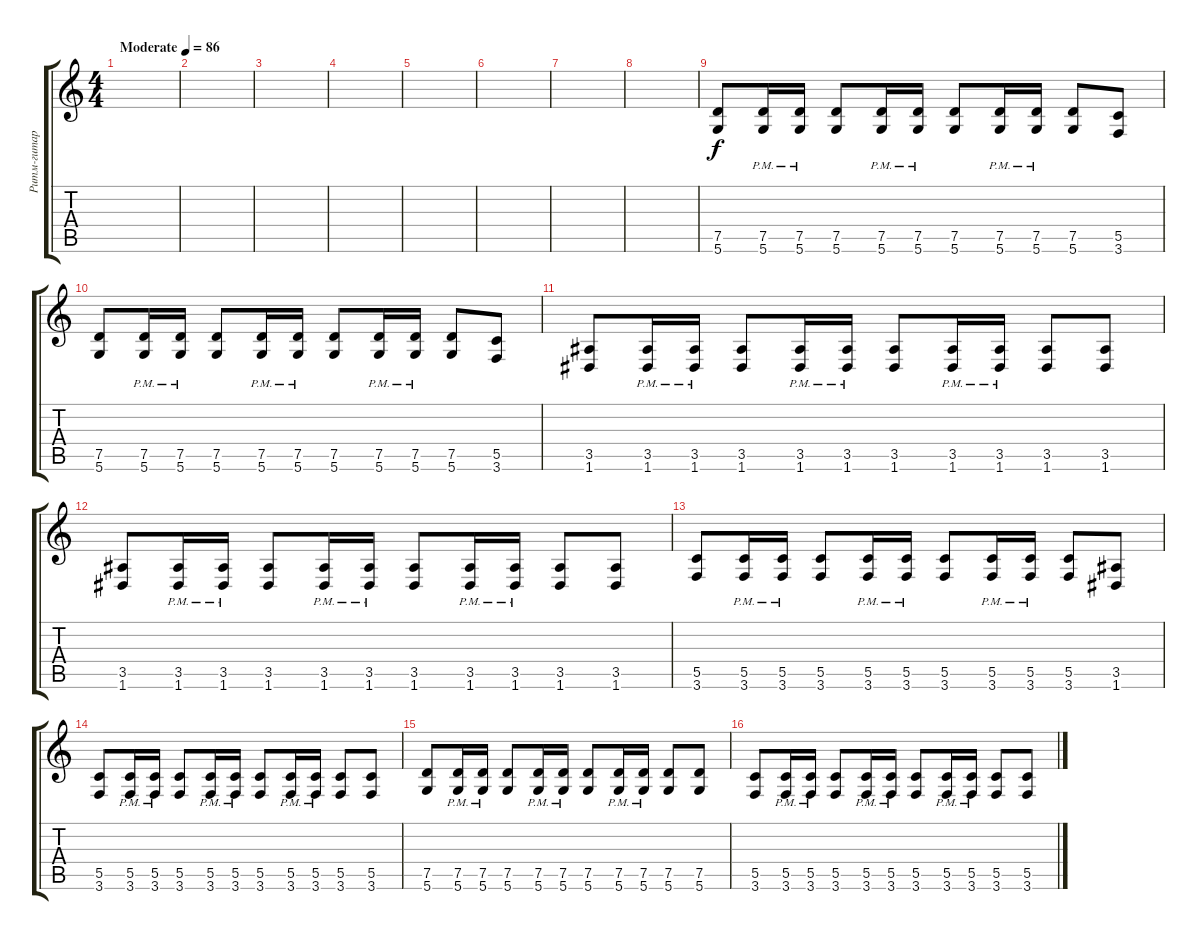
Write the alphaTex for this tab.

\track ("Ритм-гитара" "Ритм-гитар") {instrument distortionguitar}
\staff {score tabs}
\tuning (D4 A3 F3 C3 G2 D2) {hide}
\ts (4 4)
\tempo (86 "Moderate")
\clef g2
\ks c
|
|
|
|
|
|
|
|
(7.5 5.6).8 (7.5{pm} 5.6{pm}).16 (7.5{pm} 5.6{pm}).16 (7.5 5.6).8 (7.5{pm} 5.6{pm}).16 (7.5{pm} 5.6{pm}).16 (7.5 5.6).8 (7.5{pm} 5.6{pm}).16 (7.5{pm} 5.6{pm}).16 (7.5 5.6).8 (5.5 3.6).8 |
(7.5 5.6).8 (7.5{pm} 5.6{pm}).16 (7.5{pm} 5.6{pm}).16 (7.5 5.6).8 (7.5{pm} 5.6{pm}).16 (7.5{pm} 5.6{pm}).16 (7.5 5.6).8 (7.5{pm} 5.6{pm}).16 (7.5{pm} 5.6{pm}).16 (7.5 5.6).8 (5.5 3.6).8 |
(3.5 1.6).8 (3.5{pm} 1.6{pm}).16 (3.5{pm} 1.6{pm}).16 (3.5 1.6).8 (3.5{pm} 1.6{pm}).16 (3.5{pm} 1.6{pm}).16 (3.5 1.6).8 (3.5{pm} 1.6{pm}).16 (3.5{pm} 1.6{pm}).16 (3.5 1.6).8 (3.5 1.6).8 |
(3.5 1.6).8 (3.5{pm} 1.6{pm}).16 (3.5{pm} 1.6{pm}).16 (3.5 1.6).8 (3.5{pm} 1.6{pm}).16 (3.5{pm} 1.6{pm}).16 (3.5 1.6).8 (3.5{pm} 1.6{pm}).16 (3.5{pm} 1.6{pm}).16 (3.5 1.6).8 (3.5 1.6).8 |
(5.5 3.6).8 (5.5{pm} 3.6{pm}).16 (5.5{pm} 3.6{pm}).16 (5.5 3.6).8 (5.5{pm} 3.6{pm}).16 (5.5{pm} 3.6{pm}).16 (5.5 3.6).8 (5.5{pm} 3.6{pm}).16 (5.5{pm} 3.6{pm}).16 (5.5 3.6).8 (3.5 1.6).8 |
(5.5 3.6).8 (5.5{pm} 3.6{pm}).16 (5.5{pm} 3.6{pm}).16 (5.5 3.6).8 (5.5{pm} 3.6{pm}).16 (5.5{pm} 3.6{pm}).16 (5.5 3.6).8 (5.5{pm} 3.6{pm}).16 (5.5{pm} 3.6{pm}).16 (5.5 3.6).8 (5.5 3.6).8 |
(7.5 5.6).8 (7.5{pm} 5.6{pm}).16 (7.5{pm} 5.6{pm}).16 (7.5 5.6).8 (7.5{pm} 5.6{pm}).16 (7.5{pm} 5.6{pm}).16 (7.5 5.6).8 (7.5{pm} 5.6{pm}).16 (7.5{pm} 5.6{pm}).16 (7.5 5.6).8 (7.5 5.6).8 |
(5.5 3.6).8 (5.5{pm} 3.6{pm}).16 (5.5{pm} 3.6{pm}).16 (5.5 3.6).8 (5.5{pm} 3.6{pm}).16 (5.5{pm} 3.6{pm}).16 (5.5 3.6).8 (5.5{pm} 3.6{pm}).16 (5.5{pm} 3.6{pm}).16 (5.5 3.6).8 (5.5 3.6).8
